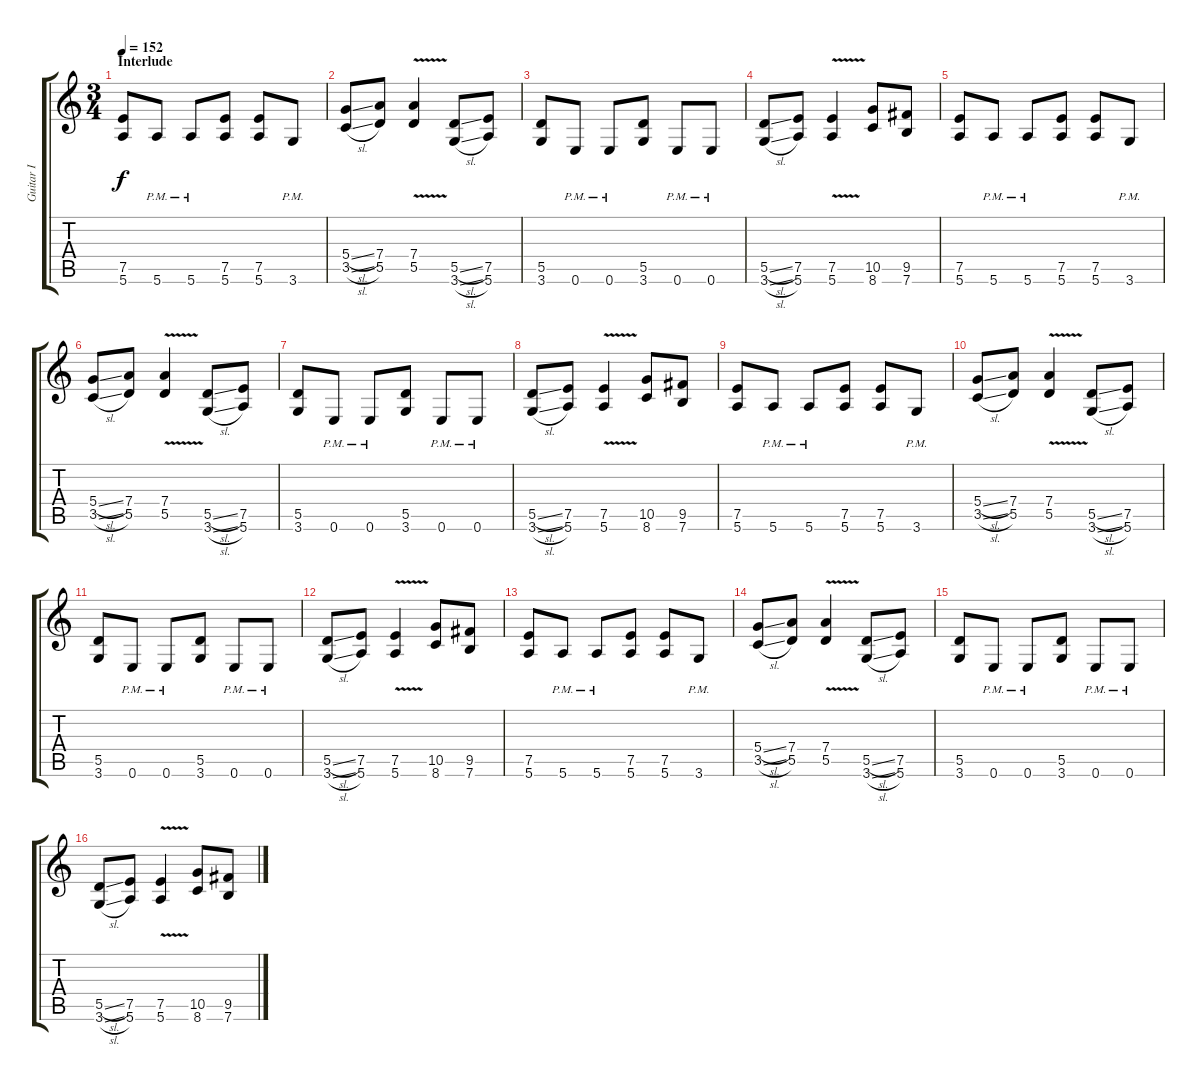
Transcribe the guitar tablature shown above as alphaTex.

\track ("Guitar I" "Guitar I") {instrument overdrivenguitar}
\staff {score tabs}
\tuning (E4 B3 G3 D3 A2 E2) {hide}
\ts (3 4)
\section ("" "Interlude")
\tempo 152
\clef g2
\ks c
(7.5 5.6).8{dy f} 5.6{pm}.8 5.6{pm}.8 (7.5 5.6).8 (7.5 5.6).8 3.6{pm}.8 |
(5.4{sl} 3.5{sl}).8 (7.4 5.5).8 (7.4{v} 5.5{v}).4 (5.5{sl} 3.6{sl}).8 (7.5 5.6).8 |
(5.5 3.6).8 0.6{pm}.8 0.6{pm}.8 (5.5 3.6).8 0.6{pm}.8 0.6{pm}.8 |
(5.5{sl} 3.6{sl}).8 (7.5 5.6).8 (7.5{v} 5.6{v}).4 (10.5 8.6).8 (9.5 7.6).8 |
(7.5 5.6).8 5.6{pm}.8 5.6{pm}.8 (7.5 5.6).8 (7.5 5.6).8 3.6{pm}.8 |
(5.4{sl} 3.5{sl}).8 (7.4 5.5).8 (7.4{v} 5.5{v}).4 (5.5{sl} 3.6{sl}).8 (7.5 5.6).8 |
(5.5 3.6).8 0.6{pm}.8 0.6{pm}.8 (5.5 3.6).8 0.6{pm}.8 0.6{pm}.8 |
(5.5{sl} 3.6{sl}).8 (7.5 5.6).8 (7.5{v} 5.6{v}).4 (10.5 8.6).8 (9.5 7.6).8 |
(7.5 5.6).8 5.6{pm}.8 5.6{pm}.8 (7.5 5.6).8 (7.5 5.6).8 3.6{pm}.8 |
(5.4{sl} 3.5{sl}).8 (7.4 5.5).8 (7.4{v} 5.5{v}).4 (5.5{sl} 3.6{sl}).8 (7.5 5.6).8 |
(5.5 3.6).8 0.6{pm}.8 0.6{pm}.8 (5.5 3.6).8 0.6{pm}.8 0.6{pm}.8 |
(5.5{sl} 3.6{sl}).8 (7.5 5.6).8 (7.5{v} 5.6{v}).4 (10.5 8.6).8 (9.5 7.6).8 |
(7.5 5.6).8 5.6{pm}.8 5.6{pm}.8 (7.5 5.6).8 (7.5 5.6).8 3.6{pm}.8 |
(5.4{sl} 3.5{sl}).8 (7.4 5.5).8 (7.4{v} 5.5{v}).4 (5.5{sl} 3.6{sl}).8 (7.5 5.6).8 |
(5.5 3.6).8 0.6{pm}.8 0.6{pm}.8 (5.5 3.6).8 0.6{pm}.8 0.6{pm}.8 |
(5.5{sl} 3.6{sl}).8 (7.5 5.6).8 (7.5{v} 5.6{v}).4 (10.5 8.6).8 (9.5 7.6).8
